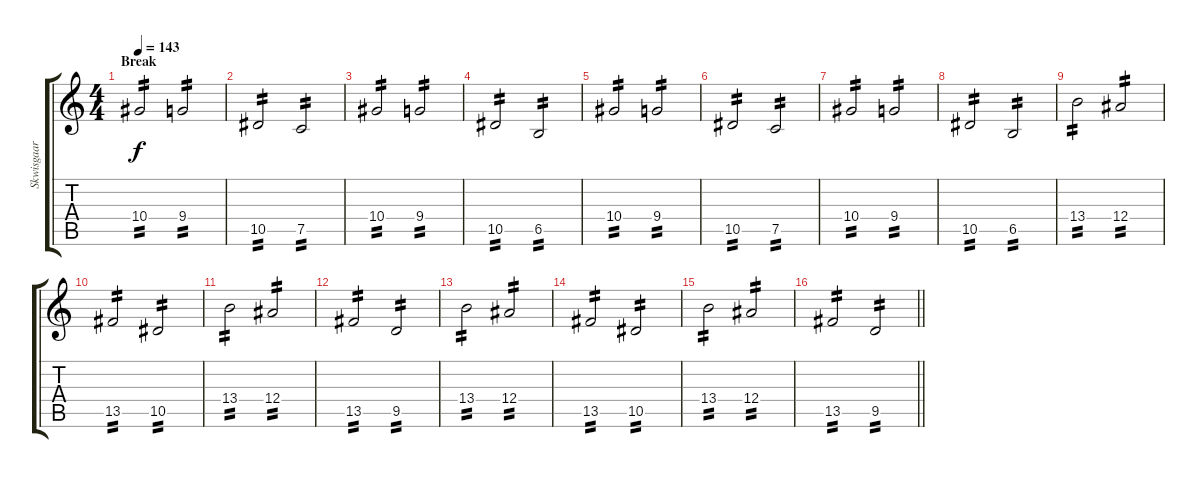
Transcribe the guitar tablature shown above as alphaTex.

\track ("Skwisgaar Skwigelf (Lead Guitar 1)" "Skwisgaar ") {instrument distortionguitar}
\staff {score tabs}
\tuning (C4 G3 Eb3 Bb2 F2 C2) {hide}
\ts (4 4)
\section ("" "Break")
\tempo 143
\clef g2
\ks c
10.4.2{tp 2 dy f} 9.4.2{tp 2} |
10.5.2{tp 2} 7.5.2{tp 2} |
10.4.2{tp 2} 9.4.2{tp 2} |
10.5.2{tp 2} 6.5.2{tp 2} |
10.4.2{tp 2} 9.4.2{tp 2} |
10.5.2{tp 2} 7.5.2{tp 2} |
10.4.2{tp 2} 9.4.2{tp 2} |
10.5.2{tp 2} 6.5.2{tp 2} |
13.4.2{tp 2} 12.4.2{tp 2} |
13.5.2{tp 2} 10.5.2{tp 2} |
13.4.2{tp 2} 12.4.2{tp 2} |
13.5.2{tp 2} 9.5.2{tp 2} |
13.4.2{tp 2} 12.4.2{tp 2} |
13.5.2{tp 2} 10.5.2{tp 2} |
13.4.2{tp 2} 12.4.2{tp 2} |
\barLineRight lightlight
13.5.2{tp 2} 9.5.2{tp 2}
